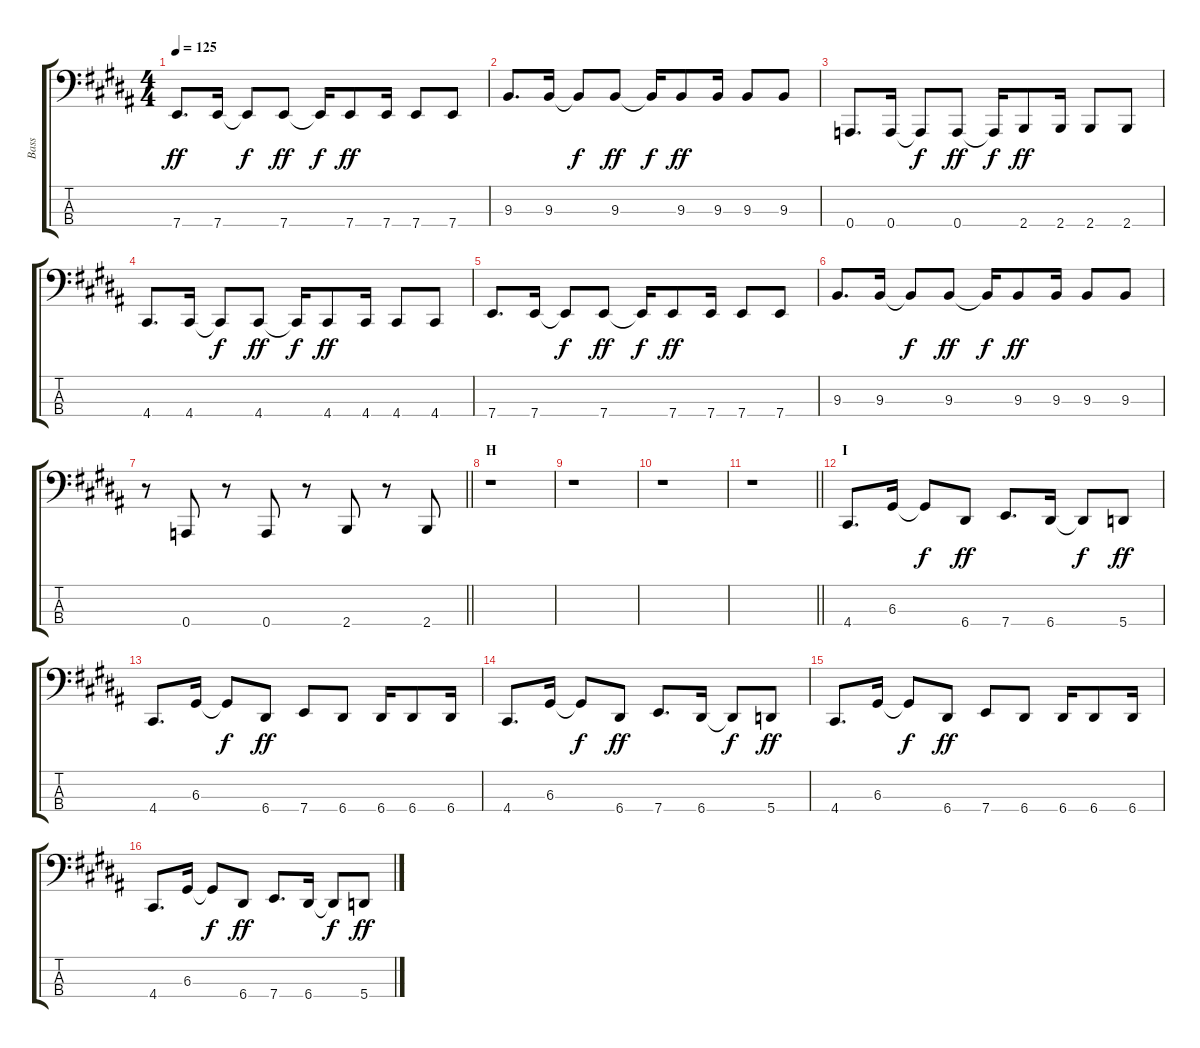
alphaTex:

\track ("Bass" "Bass") {instrument electricbasspick}
\staff {score tabs}
\tuning (C2 G1 D1 A0) {hide}
\ts (4 4)
\tempo 125
\clef f4
\ks b
7.4.8{d dy ff} 7.4.16 7.4{t}.8{dy f} 7.4.8{dy ff} 7.4{t}.16{dy f} 7.4.8{dy ff} 7.4.16 7.4.8 7.4.8 |
9.3.8{d} 9.3.16 9.3{t}.8{dy f} 9.3.8{dy ff} 9.3{t}.16{dy f} 9.3.8{dy ff} 9.3.16 9.3.8 9.3.8 |
0.4.8{d} 0.4.16 0.4{t}.8{dy f} 0.4.8{dy ff} 0.4{t}.16{dy f} 2.4.8{dy ff} 2.4.16 2.4.8 2.4.8 |
4.4.8{d} 4.4.16 4.4{t}.8{dy f} 4.4.8{dy ff} 4.4{t}.16{dy f} 4.4.8{dy ff} 4.4.16 4.4.8 4.4.8 |
7.4.8{d} 7.4.16 7.4{t}.8{dy f} 7.4.8{dy ff} 7.4{t}.16{dy f} 7.4.8{dy ff} 7.4.16 7.4.8 7.4.8 |
9.3.8{d} 9.3.16 9.3{t}.8{dy f} 9.3.8{dy ff} 9.3{t}.16{dy f} 9.3.8{dy ff} 9.3.16 9.3.8 9.3.8 |
\barLineRight lightlight
r.8 0.4.8 r.8 0.4.8 r.8 2.4.8 r.8 2.4.8 |
\section ("" "H")
r.1 |
r.1 |
r.1 |
\barLineRight lightlight
r.1 |
\section ("" "I")
4.4.8{d} 6.3.16 6.3{t}.8{dy f} 6.4.8{dy ff} 7.4.8{d} 6.4.16 6.4{t}.8{dy f} 5.4.8{dy ff} |
4.4.8{d} 6.3.16 6.3{t}.8{dy f} 6.4.8{dy ff} 7.4.8 6.4.8 6.4.16 6.4.8 6.4.16 |
4.4.8{d} 6.3.16 6.3{t}.8{dy f} 6.4.8{dy ff} 7.4.8{d} 6.4.16 6.4{t}.8{dy f} 5.4.8{dy ff} |
4.4.8{d} 6.3.16 6.3{t}.8{dy f} 6.4.8{dy ff} 7.4.8 6.4.8 6.4.16 6.4.8 6.4.16 |
4.4.8{d} 6.3.16 6.3{t}.8{dy f} 6.4.8{dy ff} 7.4.8{d} 6.4.16 6.4{t}.8{dy f} 5.4.8{dy ff}
